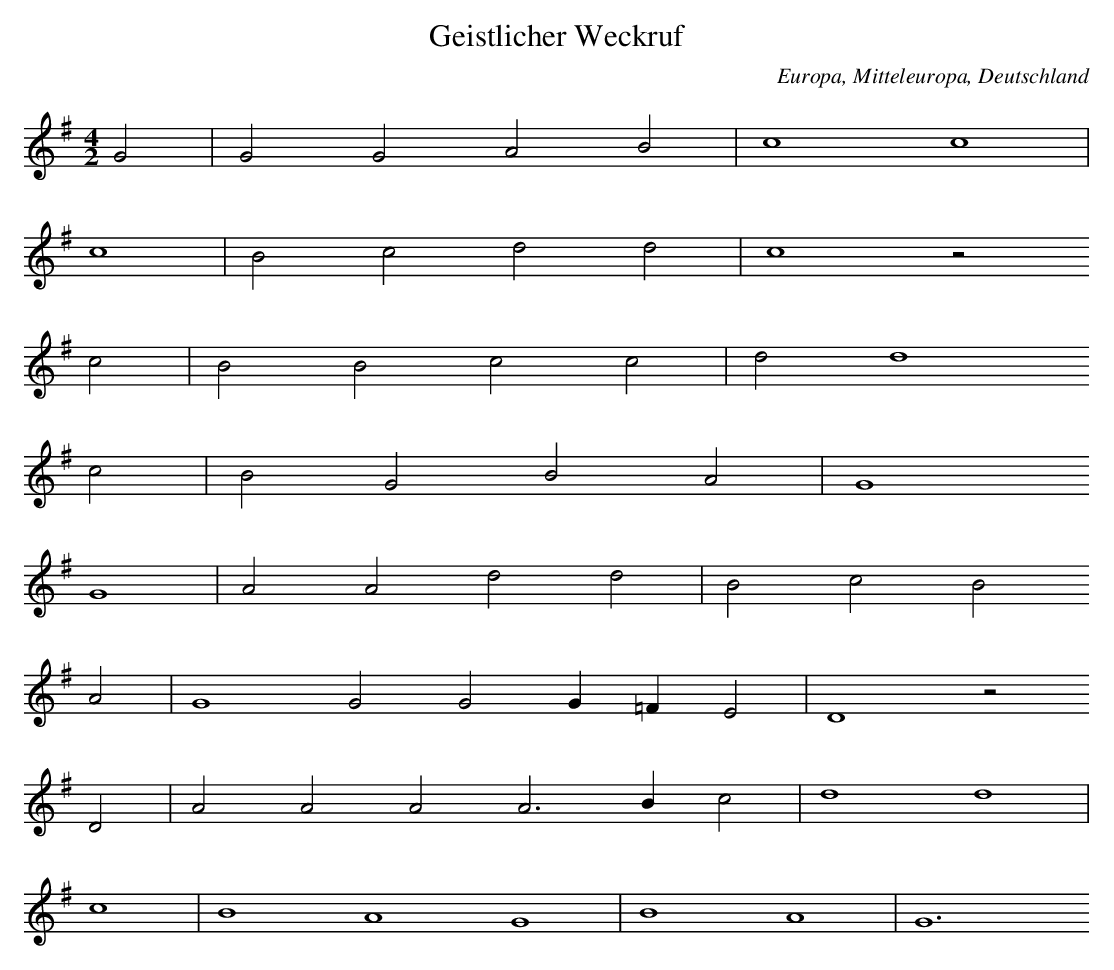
X:1
T: Geistlicher Weckruf
O: Europa, Mitteleuropa, Deutschland
M: 4/2
L: 1/4
K: G
G2 | G2G2A2B2 | c4c4 |
c4 | B2c2d2d2 | c4z2
c2 | B2B2c2c2 | d2d4
c2 | B2G2B2A2 | G4
G4 | A2A2d2d2 | B2c2B2
A2 | G4G2G2G=FE2 | D4z2
D2 | A2A2A2A3Bc2 | d4d4 |
c4 | B4A4G4 | B4A4 | G6
